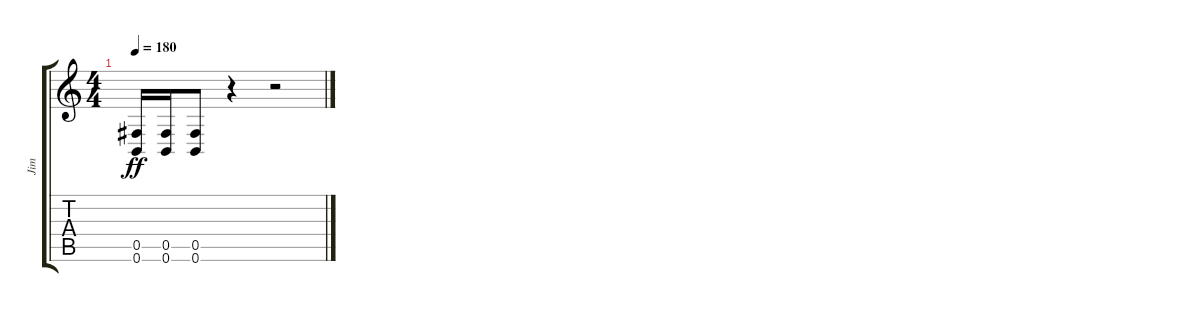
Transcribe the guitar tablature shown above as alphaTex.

\track ("Jim" "Jim") {instrument overdrivenguitar}
\staff {score tabs}
\tuning (Db4 Ab3 E3 B2 Gb2 B1) {hide}
\ts (4 4)
\tempo 180
\clef g2
\ks c
(0.5 0.6).16{dy ff} (0.5 0.6).16 (0.5 0.6).8 r.4 r.2
